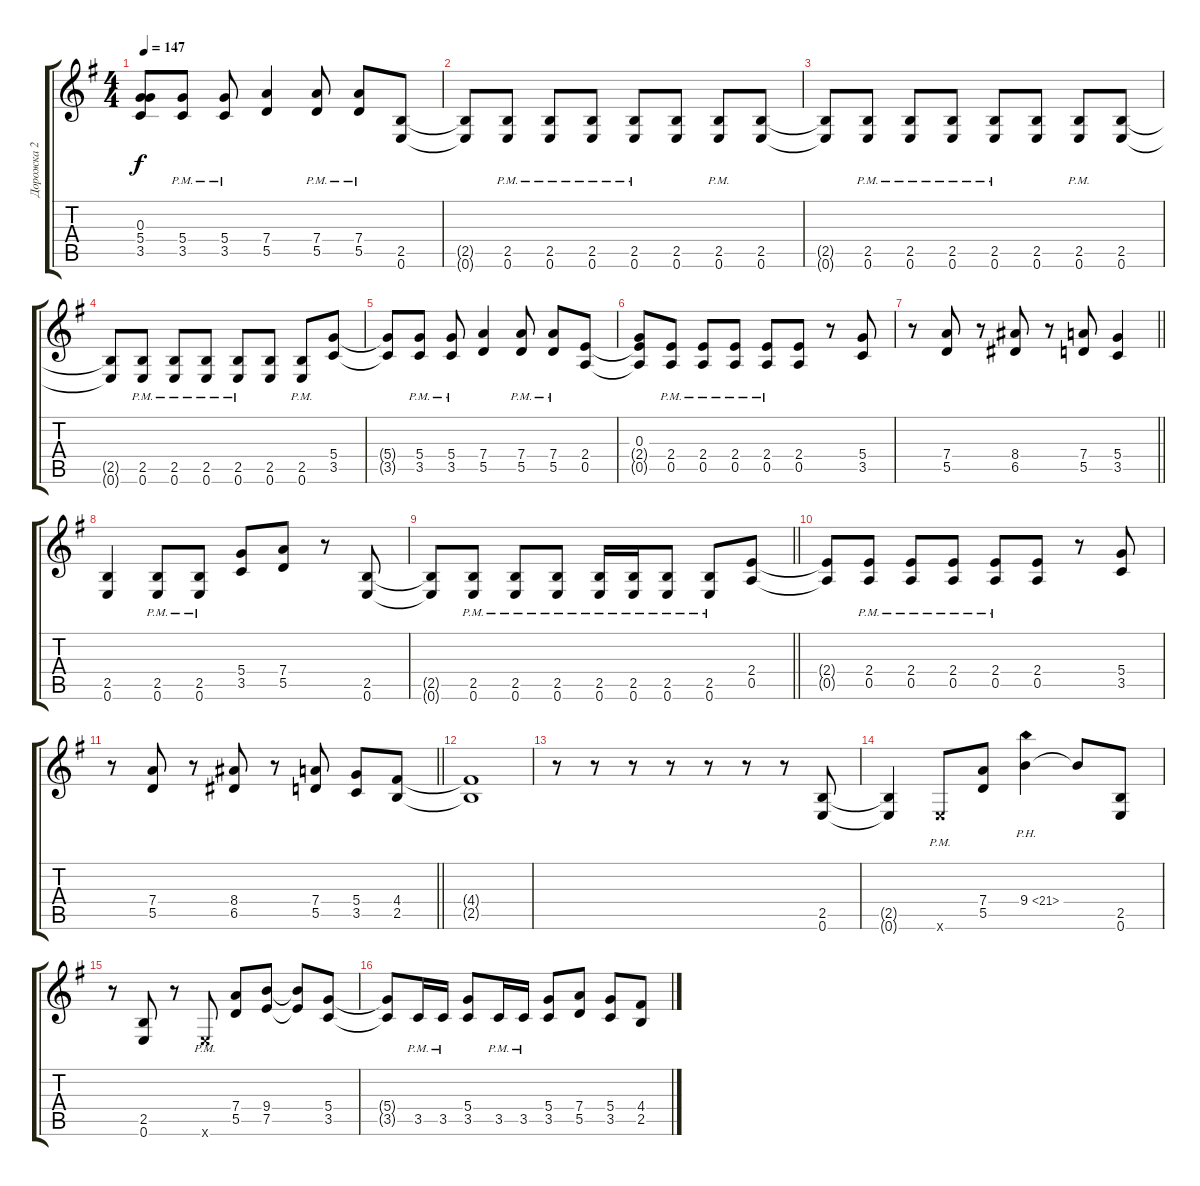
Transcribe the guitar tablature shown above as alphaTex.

\track ("Дорожка 2" "Дорожка 2") {instrument distortionguitar}
\staff {score tabs}
\tuning (E4 B3 G3 D3 A2 E2) {hide}
\ts (4 4)
\tempo 147
\clef g2
\ks eminor
(0.3 5.4{t} 3.5{t}).8{dy f} (5.4{pm} 3.5{pm}).8 (5.4{pm} 3.5{pm}).8 (7.4 5.5).4 (7.4{pm} 5.5{pm}).8 (7.4{pm} 5.5{pm}).8 (2.5 0.6).8 |
(2.5{t} 0.6{t}).8 (2.5{pm} 0.6{pm}).8 (2.5{pm} 0.6{pm}).8 (2.5{pm} 0.6{pm}).8 (2.5{pm} 0.6{pm}).8 (2.5 0.6).8 (2.5{pm} 0.6{pm}).8 (2.5 0.6).8 |
(2.5{t} 0.6{t}).8 (2.5{pm} 0.6{pm}).8 (2.5{pm} 0.6{pm}).8 (2.5{pm} 0.6{pm}).8 (2.5{pm} 0.6{pm}).8 (2.5 0.6).8 (2.5{pm} 0.6{pm}).8 (2.5 0.6).8 |
(2.5{t} 0.6{t}).8 (2.5{pm} 0.6{pm}).8 (2.5{pm} 0.6{pm}).8 (2.5{pm} 0.6{pm}).8 (2.5{pm} 0.6{pm}).8 (2.5 0.6).8 (2.5{pm} 0.6{pm}).8 (5.4 3.5).8 |
(5.4{t} 3.5{t}).8 (5.4{pm} 3.5{pm}).8 (5.4{pm} 3.5{pm}).8 (7.4 5.5).4 (7.4{pm} 5.5{pm}).8 (7.4{pm} 5.5{pm}).8 (2.4 0.5).8 |
(0.3 2.4{t} 0.5{t}).8 (2.4{pm} 0.5{pm}).8 (2.4{pm} 0.5{pm}).8 (2.4{pm} 0.5{pm}).8 (2.4{pm} 0.5{pm}).8 (2.4 0.5).8 r.8 (5.4 3.5).8 |
\barLineRight lightlight
r.8 (7.4 5.5).8 r.8 (8.4 6.5).8 r.8 (7.4 5.5).8 (5.4 3.5).4 |
(2.5 0.6).4 (2.5{pm} 0.6{pm}).8 (2.5{pm} 0.6{pm}).8 (5.4 3.5).8 (7.4 5.5).8 r.8 (2.5 0.6).8 |
\barLineRight lightlight
(2.5{t} 0.6{t}).8 (2.5{pm} 0.6{pm}).8 (2.5{pm} 0.6{pm}).8 (2.5{pm} 0.6{pm}).8 (2.5{pm} 0.6{pm}).16 (2.5{pm} 0.6{pm}).16 (2.5{pm} 0.6{pm}).8 (2.5{pm} 0.6{pm}).8 (2.4 0.5).8 |
(2.4{t} 0.5{t}).8 (2.4{pm} 0.5{pm}).8 (2.4{pm} 0.5{pm}).8 (2.4{pm} 0.5{pm}).8 (2.4{pm} 0.5{pm}).8 (2.4 0.5).8 r.8 (5.4 3.5).8 |
\barLineRight lightlight
r.8 (7.4 5.5).8 r.8 (8.4 6.5).8 r.8 (7.4 5.5).8 (5.4 3.5).8 (4.4 2.5).8 |
(4.4{t} 2.5{t}).1 |
r.8 r.8 r.8 r.8 r.8 r.8 r.8 (2.5 0.6).8 |
(2.5{t} 0.6{t}).4 0.6{pm x}.8 (7.4 5.5).8 9.4{ph 12}.4 9.4{t}.8 (2.5 0.6).8 |
r.8 (2.5 0.6).8 r.8 0.6{pm x}.8 (7.4 5.5).8 (9.4 7.5).8 (9.4{t} 7.5{t}).8 (5.4 3.5).8 |
(5.4{t} 3.5{t}).8 3.5{pm}.16 3.5{pm}.16 (5.4 3.5).8 3.5{pm}.16 3.5{pm}.16 (5.4 3.5).8 (7.4 5.5).8 (5.4 3.5).8 (4.4 2.5).8
